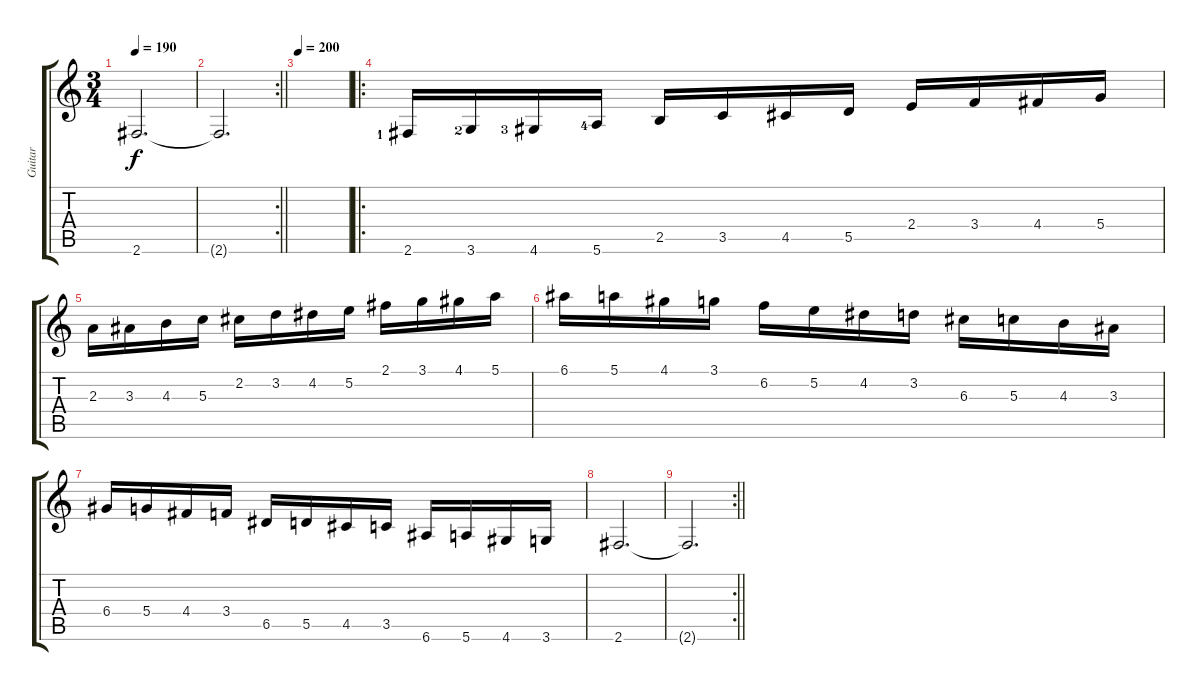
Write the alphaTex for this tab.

\track ("Guitar" "Guitar") {instrument electricguitarjazz}
\staff {score tabs}
\tuning (E4 B3 G3 D3 A2 E2) {hide}
\ts (3 4)
\tempo 190
\clef g2
\ks c
2.6.2{d dy f} |
\rc 2
\barLineRight lightlight
2.6{t}.2{d} |
\tempo 200
|
\ro
2.6{lf 2}.16 3.6{lf 3}.16 4.6{lf 4}.16 5.6{lf 5}.16 2.5.16 3.5.16 4.5.16 5.5.16 2.4.16 3.4.16 4.4.16 5.4.16 |
2.3.16 3.3.16 4.3.16 5.3.16 2.2.16 3.2.16 4.2.16 5.2.16 2.1.16 3.1.16 4.1.16 5.1.16 |
6.1.16 5.1.16 4.1.16 3.1.16 6.2.16 5.2.16 4.2.16 3.2.16 6.3.16 5.3.16 4.3.16 3.3.16 |
6.4.16 5.4.16 4.4.16 3.4.16 6.5.16 5.5.16 4.5.16 3.5.16 6.6.16 5.6.16 4.6.16 3.6.16 |
2.6.2{d} |
\rc 2
\barLineRight lightlight
2.6{t}.2{d}
